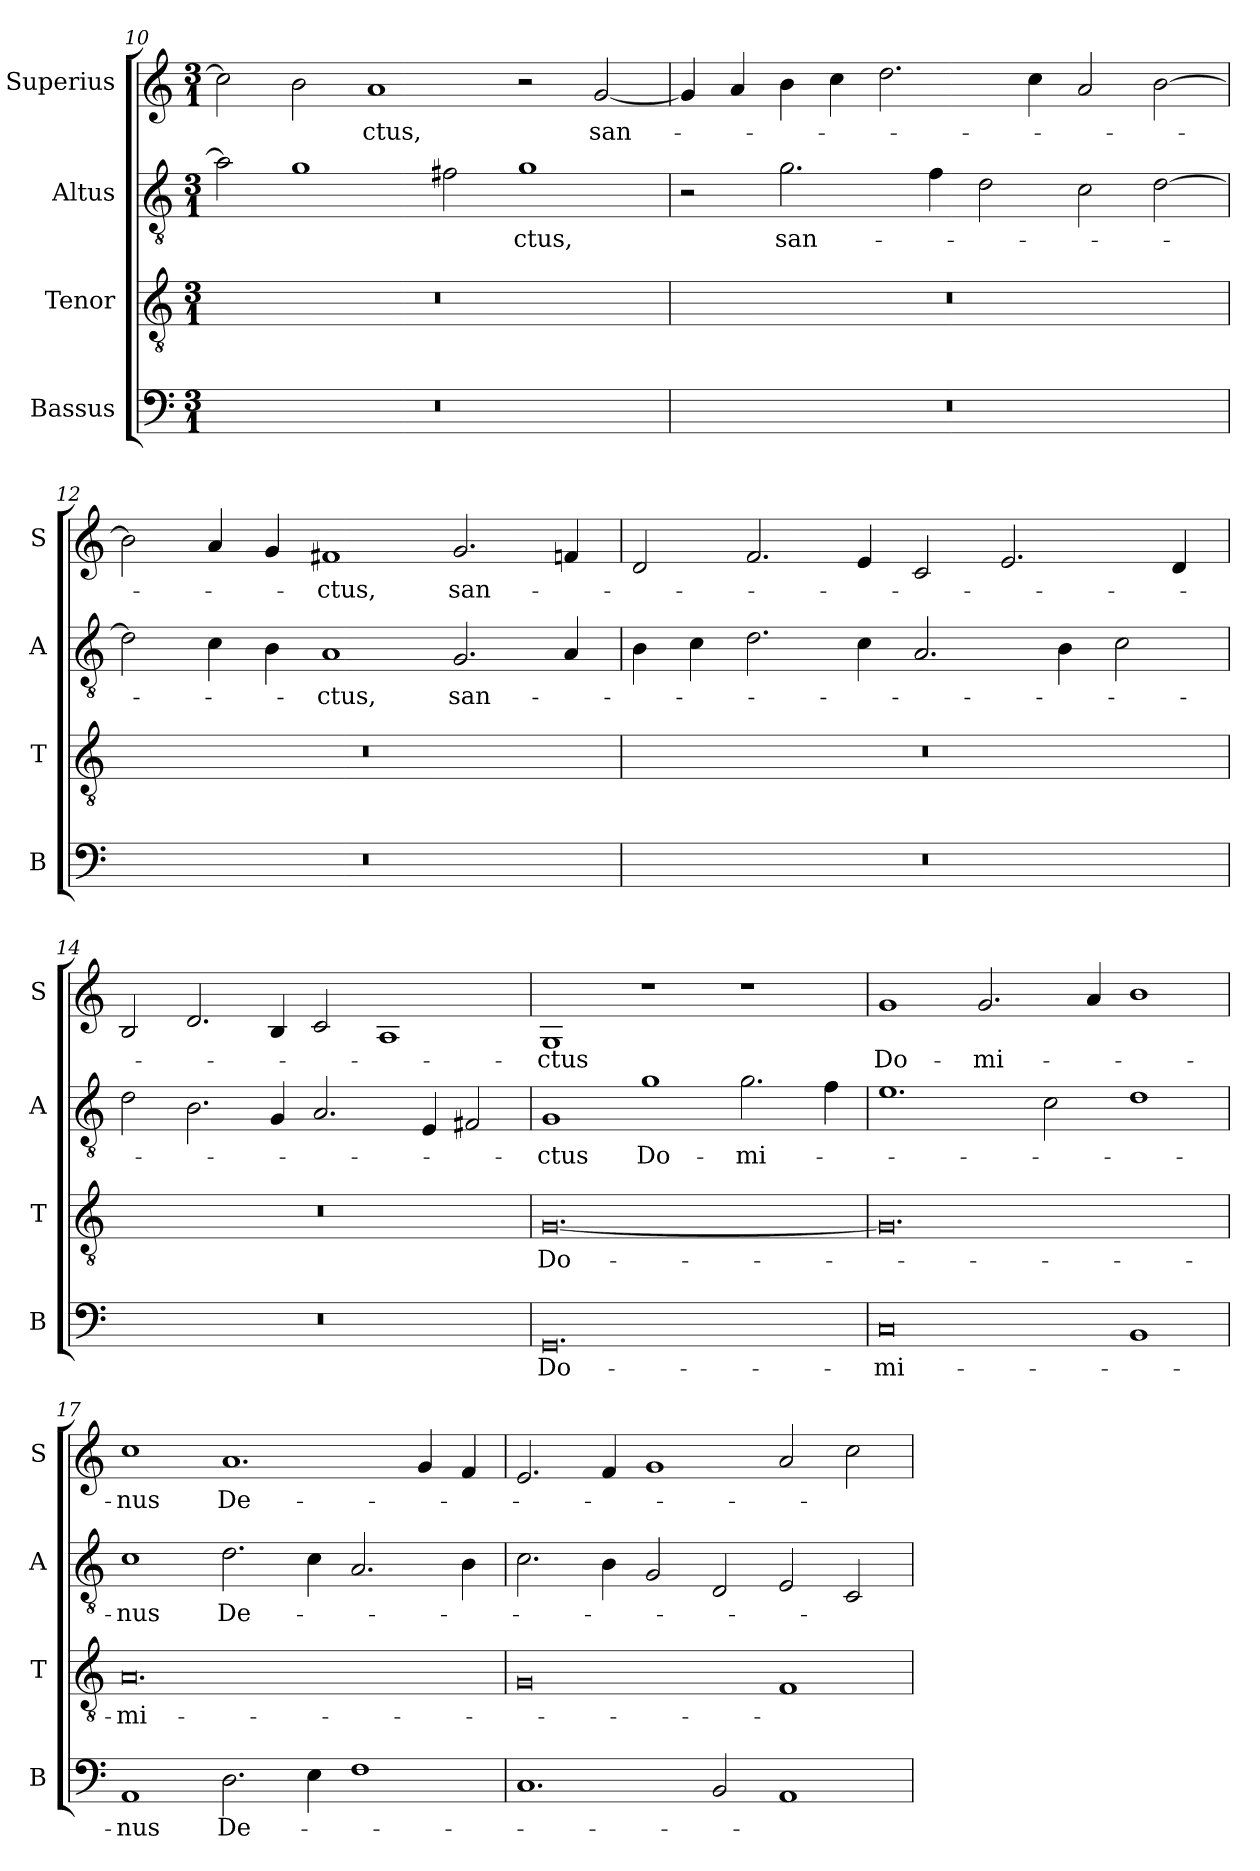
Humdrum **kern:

**kern	**text	**kern	**text	**kern	**text	**kern	**text
*part4	*part4	*part3	*part3	*part2	*part2	*part1	*part1
*staff4	*staff4	*staff3	*staff3	*staff2	*staff2	*staff1	*staff1
*I"Bassus	*	*I"Tenor	*	*I"Altus	*	*I"Superius	*
*I'B	*	*I'T	*	*I'A	*	*I'S	*
*clefF4	*	*clefGv2	*	*clefGv2	*	*clefG2	*
*M3/1	*	*M3/1	*	*M3/1	*	*M3/1	*
=10	=10	=10	=10	=10	=10	=10	=10
0.r	.	0.r	.	2a]	.	2cc]	.
.	.	.	.	1g	.	2b	.
!	!	!	!	!	!	!	!LO:LY:i
.	.	.	.	.	.	1a	-ctus,
.	.	.	.	2f#X	.	.	.
.	.	.	.	1g	-ctus,	2r	.
!	!	!	!	!	!	!	!LO:LY:i
.	.	.	.	.	.	[2g	san-
=11	=11	=11	=11	=11	=11	=11	=11
0.r	.	0.r	.	2r	.	4g]	.
.	.	.	.	.	.	4a	.
!	!	!	!	!	!LO:LY:i	!	!
.	.	.	.	2.g	san-	4b	.
.	.	.	.	.	.	4cc	.
.	.	.	.	.	.	2.dd	.
.	.	.	.	4f	.	.	.
.	.	.	.	2d	.	.	.
.	.	.	.	.	.	4cc	.
.	.	.	.	2c	.	2a	.
.	.	.	.	[2d	.	[2b	.
=12	=12	=12	=12	=12	=12	=12	=12
0.r	.	0.r	.	2d]	.	2b]	.
.	.	.	.	4c	.	4a	.
.	.	.	.	4B	.	4g	.
!	!	!	!	!	!LO:LY:i	!	!
.	.	.	.	1A	-ctus,	1f#X	-ctus,
!	!	!	!	!	!LO:LY:i	!	!
.	.	.	.	2.G	san-	2.g	san-
.	.	.	.	4A	.	4fn	.
=13	=13	=13	=13	=13	=13	=13	=13
0.r	.	0.r	.	4B	.	2d	.
.	.	.	.	4c	.	.	.
.	.	.	.	2.d	.	2.f	.
.	.	.	.	4c	.	4e	.
.	.	.	.	2.A	.	2c	.
.	.	.	.	.	.	2.e	.
.	.	.	.	4B	.	.	.
.	.	.	.	2c	.	.	.
.	.	.	.	.	.	4d	.
=14	=14	=14	=14	=14	=14	=14	=14
0.r	.	0.r	.	2d	.	2B	.
.	.	.	.	2.B	.	2.d	.
.	.	.	.	4G	.	4B	.
.	.	.	.	2.A	.	2c	.
.	.	.	.	.	.	1A	.
.	.	.	.	4E	.	.	.
.	.	.	.	2F#X	.	.	.
=15	=15	=15	=15	=15	=15	=15	=15
0.GG	Do-	[0.G	Do-	1G	-ctus	1G	-ctus
.	.	.	.	1g	Do-	1r	.
.	.	.	.	2.g	-mi-	1r	.
.	.	.	.	4f	.	.	.
=16	=16	=16	=16	=16	=16	=16	=16
0C	-mi-	0.G]	.	1.e	.	1g	Do-
.	.	.	.	.	.	2.g	-mi-
.	.	.	.	2c	.	.	.
.	.	.	.	.	.	4a	.
1BB	.	.	.	1d	.	1b	.
=17	=17	=17	=17	=17	=17	=17	=17
1AA	-nus	0.A	-mi-	1c	-nus	1cc	-nus
!	!LO:LY:i	!	!	!	!LO:LY:i	!	!LO:LY:i
2.D	De-	.	.	2.d	De-	1.a	De-
4E	.	.	.	4c	.	.	.
1F	.	.	.	2.A	.	.	.
.	.	.	.	.	.	4g	.
.	.	.	.	4B	.	4f	.
=18	=18	=18	=18	=18	=18	=18	=18
1.C	.	0G	.	2.c	.	2.e	.
.	.	.	.	4B	.	4f	.
.	.	.	.	2G	.	1g	.
2BB	.	.	.	2D	.	.	.
1AA	.	1F	.	2E	.	2a	.
.	.	.	.	2C	.	2cc	.
=	=	=	=	=	=	=	=
*-	*-	*-	*-	*-	*-	*-	*-
